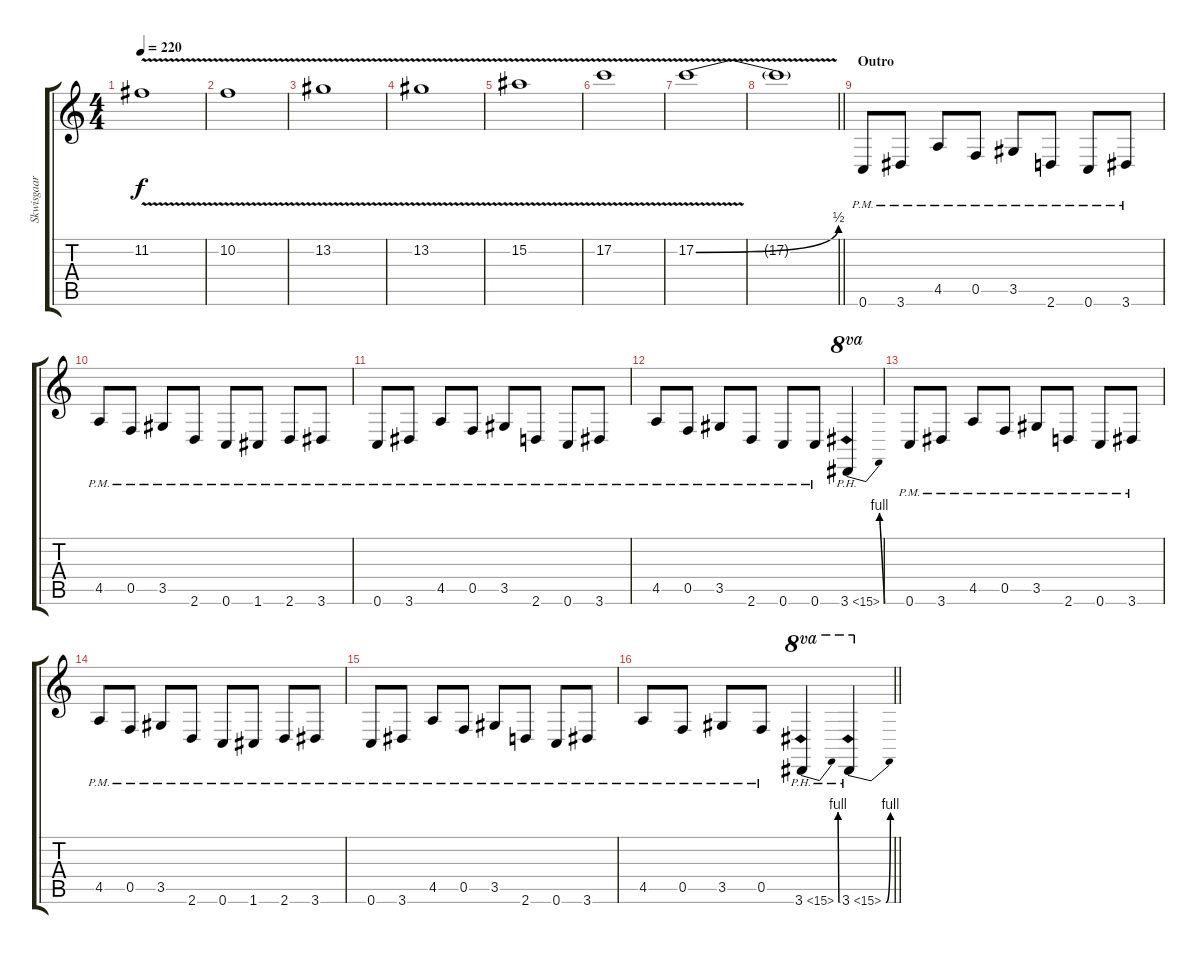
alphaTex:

\track ("Skwisgaar Skwigelf (Lead Guitar)" "Skwisgaar ") {instrument distortionguitar}
\staff {score tabs}
\tuning (C4 G3 Eb3 Bb2 F2 C2) {hide}
\ts (4 4)
\tempo 220
\clef g2
\ks c
11.2{v}.1{dy f} |
10.2{v}.1 |
13.2{v}.1 |
13.2{v}.1 |
15.2{v}.1 |
17.2{v}.1 |
17.2{be (bend 0 0 60 2) v}.1 |
\barLineRight lightlight
17.2{t}.1 |
\section ("" "Outro")
0.6{pm}.8 3.6{pm}.8 4.5{pm}.8 0.5{pm}.8 3.5{pm}.8 2.6{pm}.8 0.6{pm}.8 3.6{pm}.8 |
4.5{pm}.8 0.5{pm}.8 3.5{pm}.8 2.6{pm}.8 0.6{pm}.8 1.6{pm}.8 2.6{pm}.8 3.6{pm}.8 |
0.6{pm}.8 3.6{pm}.8 4.5{pm}.8 0.5{pm}.8 3.5{pm}.8 2.6{pm}.8 0.6{pm}.8 3.6{pm}.8 |
4.5{pm}.8 0.5{pm}.8 3.5{pm}.8 2.6{pm}.8 0.6{pm}.8 0.6{pm}.8 3.6{be (bend 0 0 60 4) ph 12}.4{ot 8va} |
0.6{pm}.8 3.6{pm}.8 4.5{pm}.8 0.5{pm}.8 3.5{pm}.8 2.6{pm}.8 0.6{pm}.8 3.6{pm}.8 |
4.5{pm}.8 0.5{pm}.8 3.5{pm}.8 2.6{pm}.8 0.6{pm}.8 1.6{pm}.8 2.6{pm}.8 3.6{pm}.8 |
0.6{pm}.8 3.6{pm}.8 4.5{pm}.8 0.5{pm}.8 3.5{pm}.8 2.6{pm}.8 0.6{pm}.8 3.6{pm}.8 |
\barLineRight lightlight
4.5{pm}.8 0.5{pm}.8 3.5{pm}.8 0.5{pm}.8 3.6{be (bend 0 0 60 4) ph 12}.4{ot 8va} 3.6{be (bend 0 0 60 4) ph 12}.4{ot 8va}
